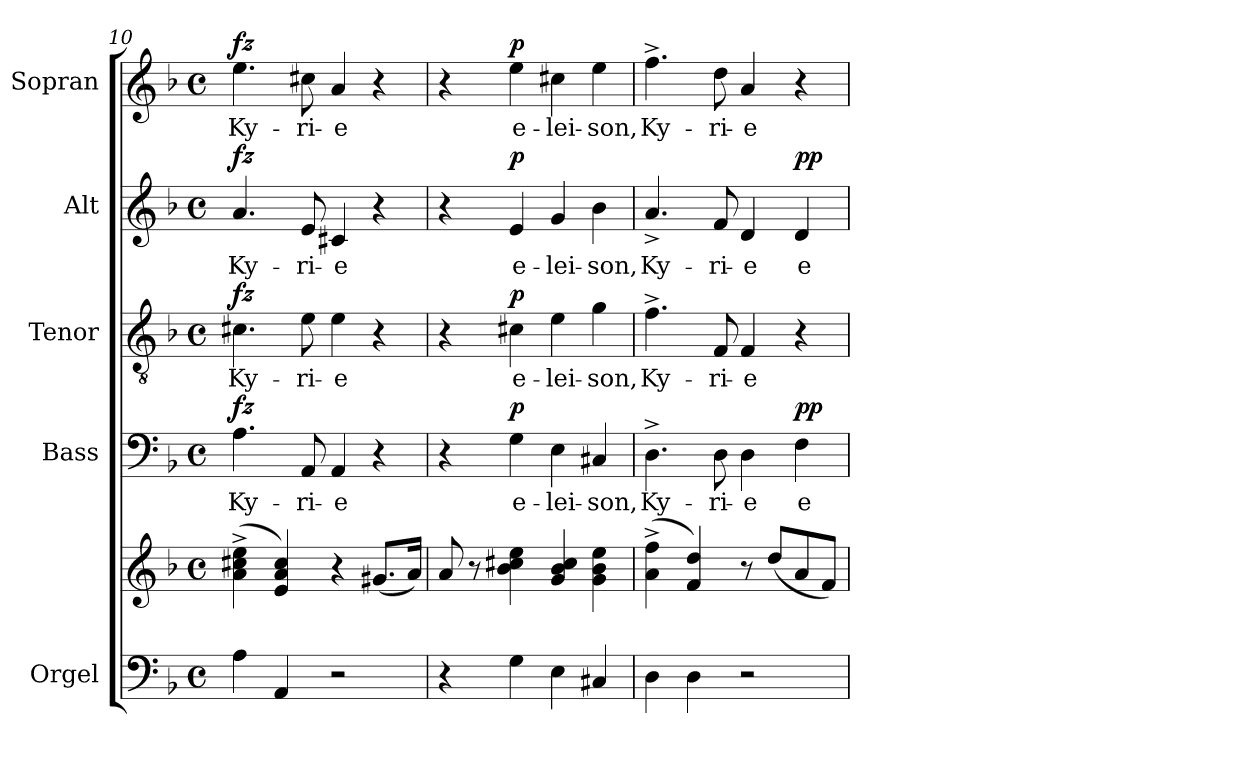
**kern	**kern	**kern	**text	**dynam	**kern	**text	**dynam	**kern	**text	**dynam	**kern	**text	**dynam
*part5	*part5	*part4	*part4	*part4	*part3	*part3	*part3	*part2	*part2	*part2	*part1	*part1	*part1
*staff6	*staff5	*staff4	*staff4	*staff4	*staff3	*staff3	*staff3	*staff2	*staff2	*staff2	*staff1	*staff1	*staff1
*I"Orgel	*	*I"Bass	*	*	*I"Tenor	*	*	*I"Alt	*	*	*I"Sopran	*	*
*I'Org.	*	*I'B.	*	*	*I'T.	*	*	*I'A.	*	*	*I'S.	*	*
*clefF4	*clefG2	*clefF4	*	*	*clefGv2	*	*	*clefG2	*	*	*clefG2	*	*
*k[b-]	*k[b-]	*k[b-]	*	*	*k[b-]	*	*	*k[b-]	*	*	*k[b-]	*	*
*F:	*F:	*F:	*	*	*F:	*	*	*F:	*	*	*F:	*	*
*M4/4	*M4/4	*M4/4	*	*	*M4/4	*	*	*M4/4	*	*	*M4/4	*	*
*met(c)	*met(c)	*met(c)	*	*	*met(c)	*	*	*met(c)	*	*	*met(c)	*	*
=10	=10	=10	=10	=10	=10	=10	=10	=10	=10	=10	=10	=10	=10
!	!	!	!LO:LY:b	!LO:DY:a	!	!LO:LY:b	!LO:DY:a	!	!LO:LY:b	!LO:DY:a	!	!LO:LY:b	!LO:DY:a
4A\	(>4a\^> 4cc#X\^> 4ee\^>	4.A\	Ky-	fz	4.c#X\	Ky-	fz	4.a/	Ky-	fz	4.ee\	Ky-	fz
4AA/	4e/ 4a/ 4cc#/)	.	.	.	.	.	.	.	.	.	.	.	.
!	!	!	!LO:LY:b	!	!	!LO:LY:b	!	!	!LO:LY:b	!	!	!LO:LY:b	!
.	.	8AA/	-ri-	.	8e\	-ri-	.	8e/	-ri-	.	8cc#X\	-ri-	.
!	!	!	!LO:LY:b	!	!	!LO:LY:b	!	!	!LO:LY:b	!	!	!LO:LY:b	!
2r	4r	4AA/	-e	.	4e\	-e	.	4c#X/	-e	.	4a/	-e	.
.	(<8.g#X/L	4r	.	.	4r	.	.	4r	.	.	4r	.	.
.	16a/Jk)	.	.	.	.	.	.	.	.	.	.	.	.
=11	=11	=11	=11	=11	=11	=11	=11	=11	=11	=11	=11	=11	=11
4r	8a/	4r	.	.	4r	.	.	4r	.	.	4r	.	.
.	8r	.	.	.	.	.	.	.	.	.	.	.	.
!	!	!	!LO:LY:b	!LO:DY:a	!	!LO:LY:b	!LO:DY:a	!	!LO:LY:b	!LO:DY:a	!	!LO:LY:b	!LO:DY:a
4G\	4b-\ 4cc#X\ 4ee\	4G\	e-	p	4c#X\	e-	p	4e/	e-	p	4ee\	e-	p
!	!	!	!LO:LY:b	!	!	!LO:LY:b	!	!	!LO:LY:b	!	!	!LO:LY:b	!
4E\	4g/ 4b-/ 4cc#/	4E\	-lei-	.	4e\	-lei-	.	4g/	-lei-	.	4cc#X\	-lei-	.
!	!	!	!LO:LY:b	!	!	!LO:LY:b	!	!	!LO:LY:b	!	!	!LO:LY:b	!
4C#X/	4g\ 4b-\ 4ee\	4C#X/	-son,	.	4g\	-son,	.	4b-\	-son,	.	4ee\	-son,	.
=12	=12	=12	=12	=12	=12	=12	=12	=12	=12	=12	=12	=12	=12
!	!	!	!LO:LY:b	!	!	!LO:LY:b	!	!	!LO:LY:b	!	!	!LO:LY:b	!
4D\	(>4a\^> 4ff\^>	4.D^>\	Ky-	.	4.f^>\	Ky-	.	4.a^>/	Ky-	.	4.ff^>\	Ky-	.
4D\	4f/ 4dd/)	.	.	.	.	.	.	.	.	.	.	.	.
!	!	!	!LO:LY:b	!	!	!LO:LY:b	!	!	!LO:LY:b	!	!	!LO:LY:b	!
.	.	8D\	-ri-	.	8F/	-ri-	.	8f/	-ri-	.	8dd\	-ri-	.
!	!	!	!LO:LY:b	!	!	!LO:LY:b	!	!	!LO:LY:b	!	!	!LO:LY:b	!
2r	8r	4D\	-e	.	4F/	-e	.	4d/	-e	.	4a/	-e	.
.	(<8dd/L	.	.	.	.	.	.	.	.	.	.	.	.
!	!	!	!LO:LY:b	!LO:DY:a	!	!	!	!	!LO:LY:b	!LO:DY:a	!	!	!
.	8a/	4F\	e-	pp	4r	.	.	4d/	e-	pp	4r	.	.
.	8f/J)	.	.	.	.	.	.	.	.	.	.	.	.
=	=	=	=	=	=	=	=	=	=	=	=	=	=
*-	*-	*-	*-	*-	*-	*-	*-	*-	*-	*-	*-	*-	*-
